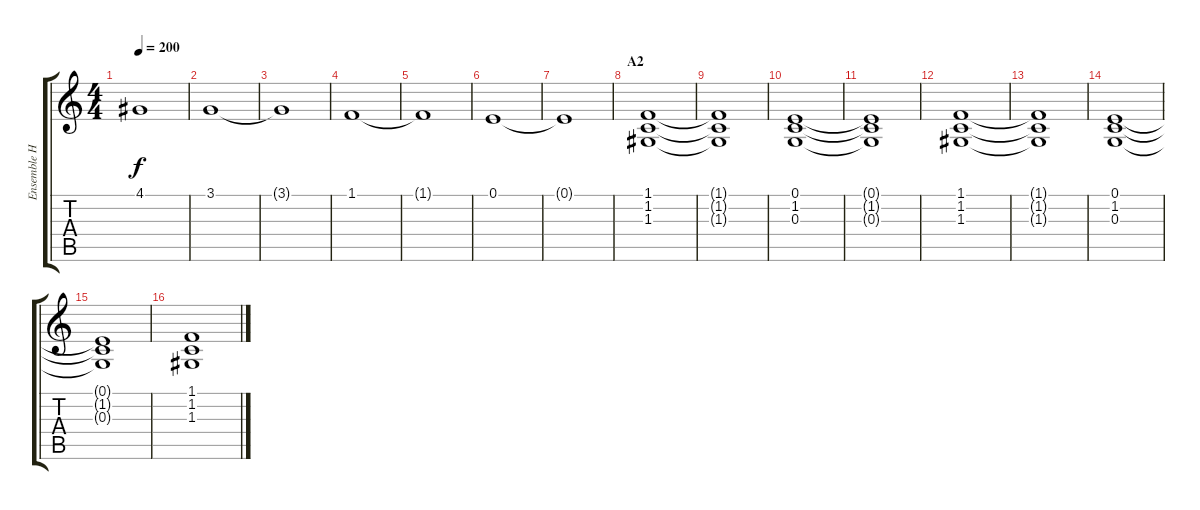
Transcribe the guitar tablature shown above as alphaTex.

\track ("Ensemble Hi" "Ensemble H") {instrument stringensemble1}
\staff {score tabs}
\tuning (E4 B3 G3 D3 A2 E2) {hide}
\ts (4 4)
\tempo 200
\clef g2
\ks c
4.1{t}.1{dy f} |
3.1.1 |
3.1{t}.1 |
1.1.1 |
1.1{t}.1 |
0.1.1 |
0.1{t}.1 |
\section ("" "A2")
(1.1 1.2 1.3).1 |
(1.1{t} 1.2{t} 1.3{t}).1 |
(0.1 1.2 0.3).1 |
(0.1{t} 1.2{t} 0.3{t}).1 |
(1.1 1.2 1.3).1 |
(1.1{t} 1.2{t} 1.3{t}).1 |
(0.1 1.2 0.3).1 |
(0.1{t} 1.2{t} 0.3{t}).1 |
(1.1 1.2 1.3).1
